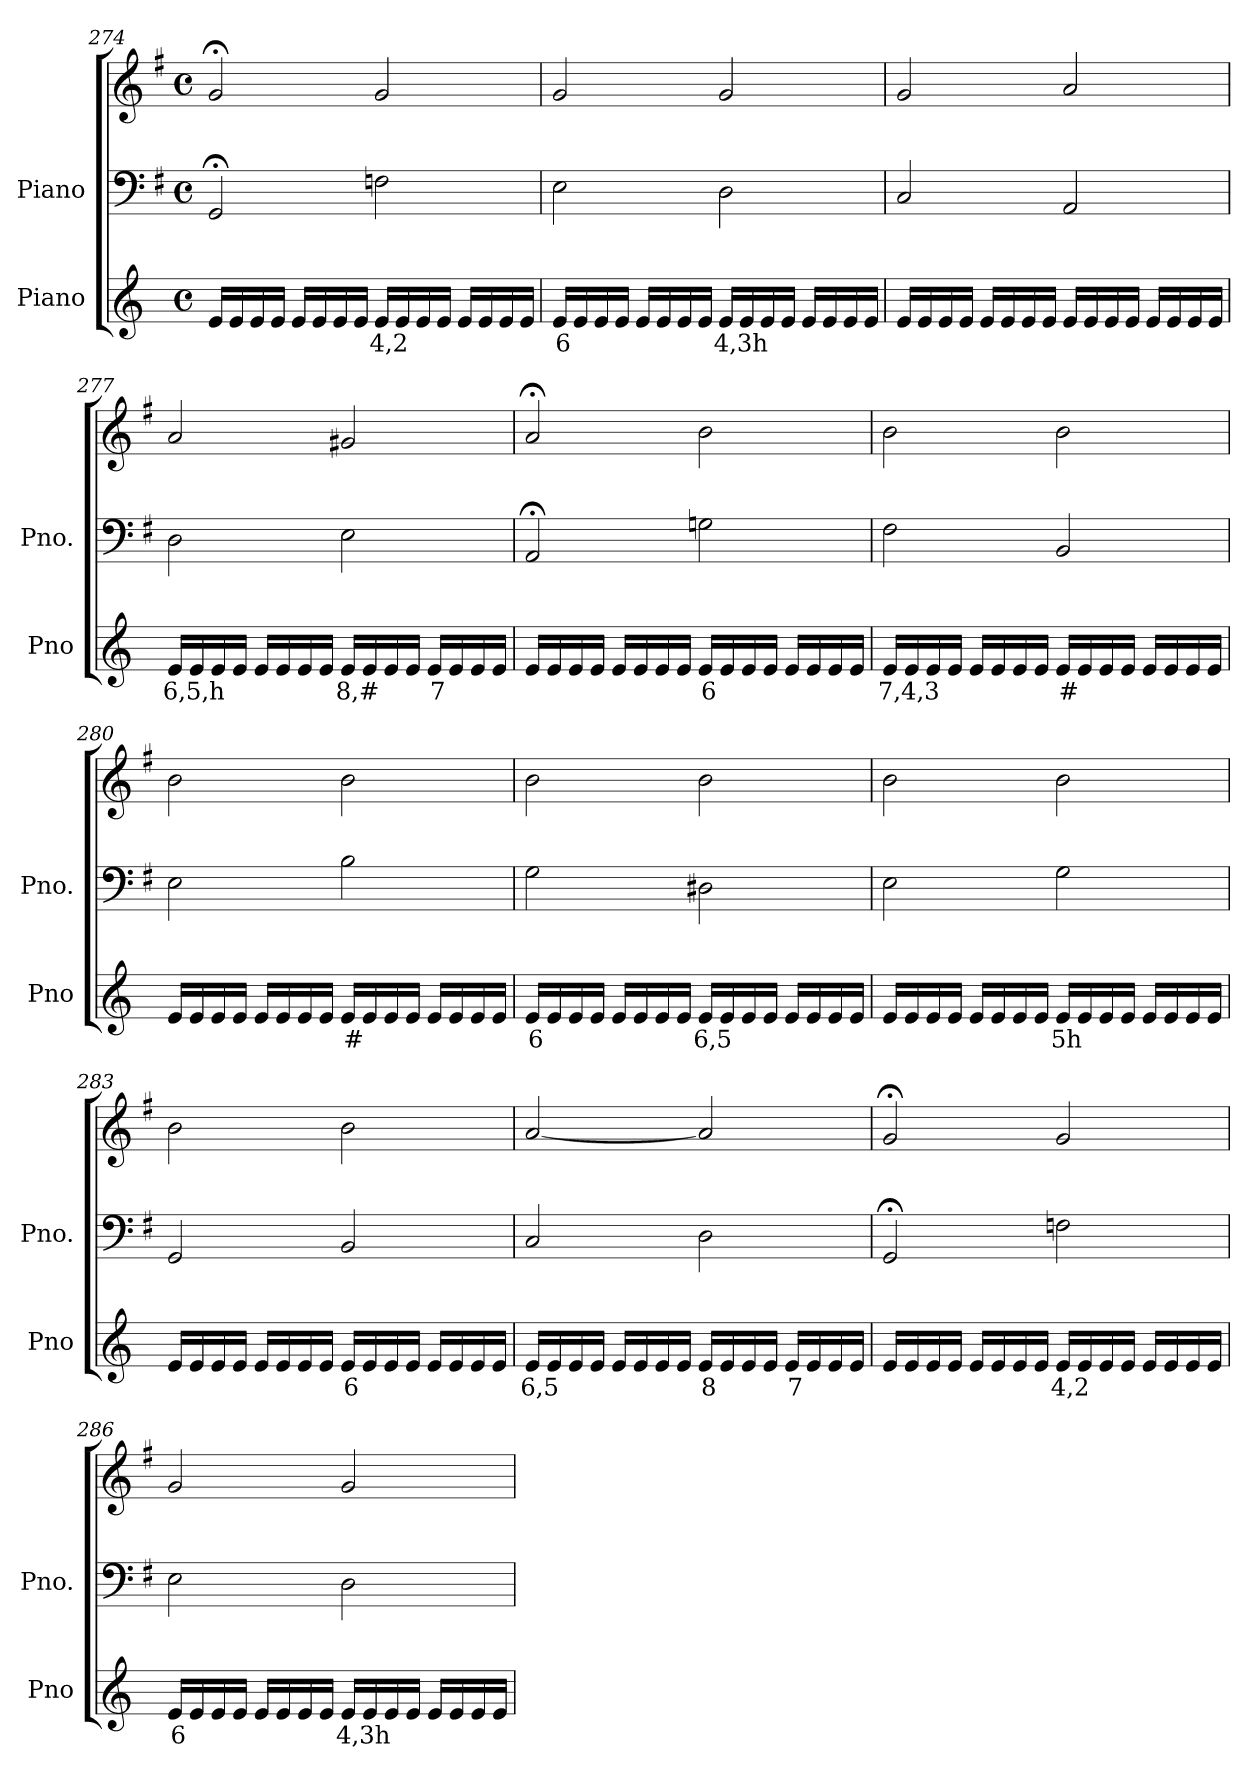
**kern	**text	**kern	**kern
*part2	*part2	*part1	*part1
*staff3	*staff3	*staff2	*staff1
*I"Piano	*	*I"Piano	*
*I'Pno	*	*I'Pno.	*
*clefG2	*	*clefF4	*clefG2
*k[]	*	*k[f#]	*k[f#]
*M4/4	*	*M4/4	*M4/4
*met(c)	*	*met(c)	*met(c)
=274	=274	=274	=274
16e/LL	.	2GG;</	2g;</
16e/	.	.	.
16e/	.	.	.
16e/JJ	.	.	.
16e/LL	.	.	.
16e/	.	.	.
16e/	.	.	.
16e/JJ	.	.	.
!	!LO:LY:b	!	!
16e/LL	4,2	2Fn\	2g/
16e/	.	.	.
16e/	.	.	.
16e/JJ	.	.	.
16e/LL	.	.	.
16e/	.	.	.
16e/	.	.	.
16e/JJ	.	.	.
=275	=275	=275	=275
!	!LO:LY:b	!	!
16e/LL	6	2E\	2g/
16e/	.	.	.
16e/	.	.	.
16e/JJ	.	.	.
16e/LL	.	.	.
16e/	.	.	.
16e/	.	.	.
16e/JJ	.	.	.
!	!LO:LY:b	!	!
16e/LL	4,3h	2D\	2g/
16e/	.	.	.
16e/	.	.	.
16e/JJ	.	.	.
16e/LL	.	.	.
16e/	.	.	.
16e/	.	.	.
16e/JJ	.	.	.
=276	=276	=276	=276
16e/LL	.	2C/	2g/
16e/	.	.	.
16e/	.	.	.
16e/JJ	.	.	.
16e/LL	.	.	.
16e/	.	.	.
16e/	.	.	.
16e/JJ	.	.	.
16e/LL	.	2AA/	2a/
16e/	.	.	.
16e/	.	.	.
16e/JJ	.	.	.
16e/LL	.	.	.
16e/	.	.	.
16e/	.	.	.
16e/JJ	.	.	.
=277	=277	=277	=277
!	!LO:LY:b	!	!
16e/LL	6,5,h	2D\	2a/
16e/	.	.	.
16e/	.	.	.
16e/JJ	.	.	.
16e/LL	.	.	.
16e/	.	.	.
16e/	.	.	.
16e/JJ	.	.	.
!	!LO:LY:b	!	!
16e/LL	8,#	2E\	2g#X/
16e/	.	.	.
16e/	.	.	.
16e/JJ	.	.	.
!	!LO:LY:b	!	!
16e/LL	7	.	.
16e/	.	.	.
16e/	.	.	.
16e/JJ	.	.	.
=278	=278	=278	=278
16e/LL	.	2AA;</	2a;</
16e/	.	.	.
16e/	.	.	.
16e/JJ	.	.	.
16e/LL	.	.	.
16e/	.	.	.
16e/	.	.	.
16e/JJ	.	.	.
!	!LO:LY:b	!	!
16e/LL	6	2Gn\	2b\
16e/	.	.	.
16e/	.	.	.
16e/JJ	.	.	.
16e/LL	.	.	.
16e/	.	.	.
16e/	.	.	.
16e/JJ	.	.	.
=279	=279	=279	=279
!	!LO:LY:b	!	!
16e/LL	7,4,3	2F#\	2b\
16e/	.	.	.
16e/	.	.	.
16e/JJ	.	.	.
16e/LL	.	.	.
16e/	.	.	.
16e/	.	.	.
16e/JJ	.	.	.
!	!LO:LY:b	!	!
16e/LL	#	2BB/	2b\
16e/	.	.	.
16e/	.	.	.
16e/JJ	.	.	.
16e/LL	.	.	.
16e/	.	.	.
16e/	.	.	.
16e/JJ	.	.	.
=280	=280	=280	=280
16e/LL	.	2E\	2b\
16e/	.	.	.
16e/	.	.	.
16e/JJ	.	.	.
16e/LL	.	.	.
16e/	.	.	.
16e/	.	.	.
16e/JJ	.	.	.
!	!LO:LY:b	!	!
16e/LL	#	2B\	2b\
16e/	.	.	.
16e/	.	.	.
16e/JJ	.	.	.
16e/LL	.	.	.
16e/	.	.	.
16e/	.	.	.
16e/JJ	.	.	.
=281	=281	=281	=281
!	!LO:LY:b	!	!
16e/LL	6	2G\	2b\
16e/	.	.	.
16e/	.	.	.
16e/JJ	.	.	.
16e/LL	.	.	.
16e/	.	.	.
16e/	.	.	.
16e/JJ	.	.	.
!	!LO:LY:b	!	!
16e/LL	6,5	2D#X\	2b\
16e/	.	.	.
16e/	.	.	.
16e/JJ	.	.	.
16e/LL	.	.	.
16e/	.	.	.
16e/	.	.	.
16e/JJ	.	.	.
=282	=282	=282	=282
16e/LL	.	2E\	2b\
16e/	.	.	.
16e/	.	.	.
16e/JJ	.	.	.
16e/LL	.	.	.
16e/	.	.	.
16e/	.	.	.
16e/JJ	.	.	.
!	!LO:LY:b	!	!
16e/LL	5h	2G\	2b\
16e/	.	.	.
16e/	.	.	.
16e/JJ	.	.	.
16e/LL	.	.	.
16e/	.	.	.
16e/	.	.	.
16e/JJ	.	.	.
=283	=283	=283	=283
16e/LL	.	2GG/	2b\
16e/	.	.	.
16e/	.	.	.
16e/JJ	.	.	.
16e/LL	.	.	.
16e/	.	.	.
16e/	.	.	.
16e/JJ	.	.	.
!	!LO:LY:b	!	!
16e/LL	6	2BB/	2b\
16e/	.	.	.
16e/	.	.	.
16e/JJ	.	.	.
16e/LL	.	.	.
16e/	.	.	.
16e/	.	.	.
16e/JJ	.	.	.
=284	=284	=284	=284
!	!LO:LY:b	!	!
16e/LL	6,5	2C/	[2a/
16e/	.	.	.
16e/	.	.	.
16e/JJ	.	.	.
16e/LL	.	.	.
16e/	.	.	.
16e/	.	.	.
16e/JJ	.	.	.
!	!LO:LY:b	!	!
16e/LL	8	2D\	2a/]
16e/	.	.	.
16e/	.	.	.
16e/JJ	.	.	.
!	!LO:LY:b	!	!
16e/LL	7	.	.
16e/	.	.	.
16e/	.	.	.
16e/JJ	.	.	.
=285	=285	=285	=285
16e/LL	.	2GG;</	2g;</
16e/	.	.	.
16e/	.	.	.
16e/JJ	.	.	.
16e/LL	.	.	.
16e/	.	.	.
16e/	.	.	.
16e/JJ	.	.	.
!	!LO:LY:b	!	!
16e/LL	4,2	2Fn\	2g/
16e/	.	.	.
16e/	.	.	.
16e/JJ	.	.	.
16e/LL	.	.	.
16e/	.	.	.
16e/	.	.	.
16e/JJ	.	.	.
=286	=286	=286	=286
!	!LO:LY:b	!	!
16e/LL	6	2E\	2g/
16e/	.	.	.
16e/	.	.	.
16e/JJ	.	.	.
16e/LL	.	.	.
16e/	.	.	.
16e/	.	.	.
16e/JJ	.	.	.
!	!LO:LY:b	!	!
16e/LL	4,3h	2D\	2g/
16e/	.	.	.
16e/	.	.	.
16e/JJ	.	.	.
16e/LL	.	.	.
16e/	.	.	.
16e/	.	.	.
16e/JJ	.	.	.
=	=	=	=
*-	*-	*-	*-
